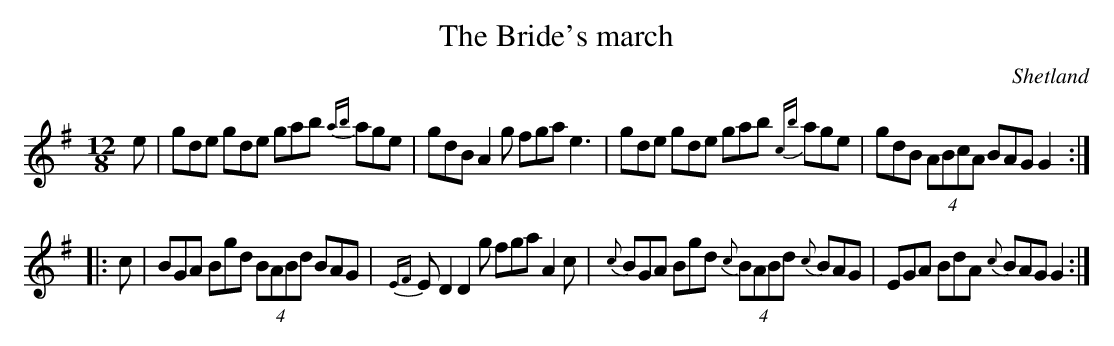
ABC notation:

X:1
T:Bride's march, The
O:Shetland
M:12/8
L:1/8
K:G
e|gde gde gab {ab}age|gdB A2g fga e3|gde gde gab {cb}age|gdB (4ABcA BAG G2:|!
|:c|BGA Bgd (4BABd BAG|{EF}ED2 D2g fga A2c|{c}BGA Bgd (4{c}BABd {c}BAG|EGA BdA {c}BAG G2:|!
